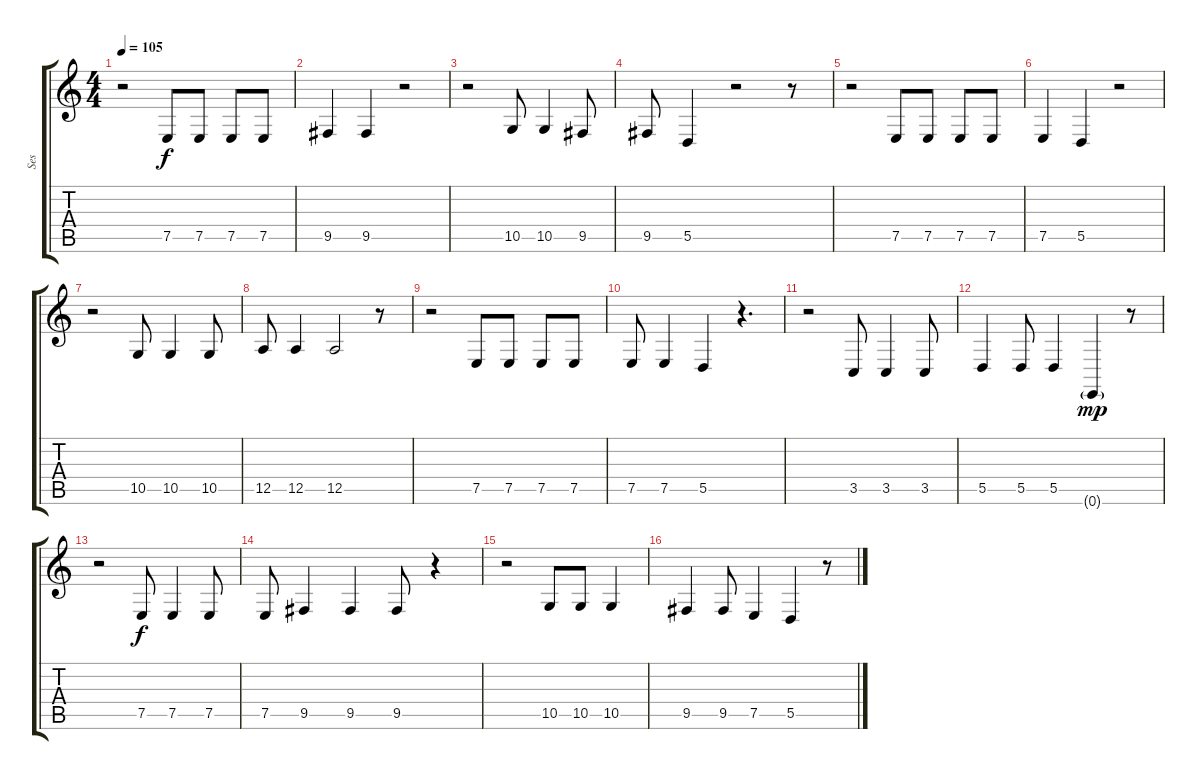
\track ("Ses" "Ses") {instrument choiraahs}
\staff {score tabs}
\tuning (E4 B3 G3 D3 A2 E2) {hide}
\ts (4 4)
\tempo 105
\clef g2
\ks c
r.2{dy f} 7.5.8 7.5.8 7.5.8 7.5.8 |
9.5.4 9.5.4 r.2 |
r.2 10.5.8 10.5.4 9.5.8 |
9.5.8 5.5.4 r.2 r.8 |
r.2 7.5.8 7.5.8 7.5.8 7.5.8 |
7.5.4 5.5.4 r.2 |
r.2 10.5.8 10.5.4{volume 14} 10.5.8 |
12.5.8{volume 16} 12.5.4 12.5.2 r.8 |
r.2 7.5.8{volume 15 instrument distortionguitar} 7.5.8 7.5.8 7.5.8 |
7.5.8 7.5.4 5.5.4 r.4{d} |
r.2 3.5.8 3.5.4 3.5.8 |
5.5.4 5.5.8 5.5.4 0.6{g}.4{dy mp} r.8 |
r.2 7.5.8{dy f} 7.5.4 7.5.8 |
7.5.8 9.5.4 9.5.4 9.5.8 r.4 |
r.2 10.5.8 10.5.8 10.5.4 |
9.5.4 9.5.8 7.5.4 5.5.4 r.8
